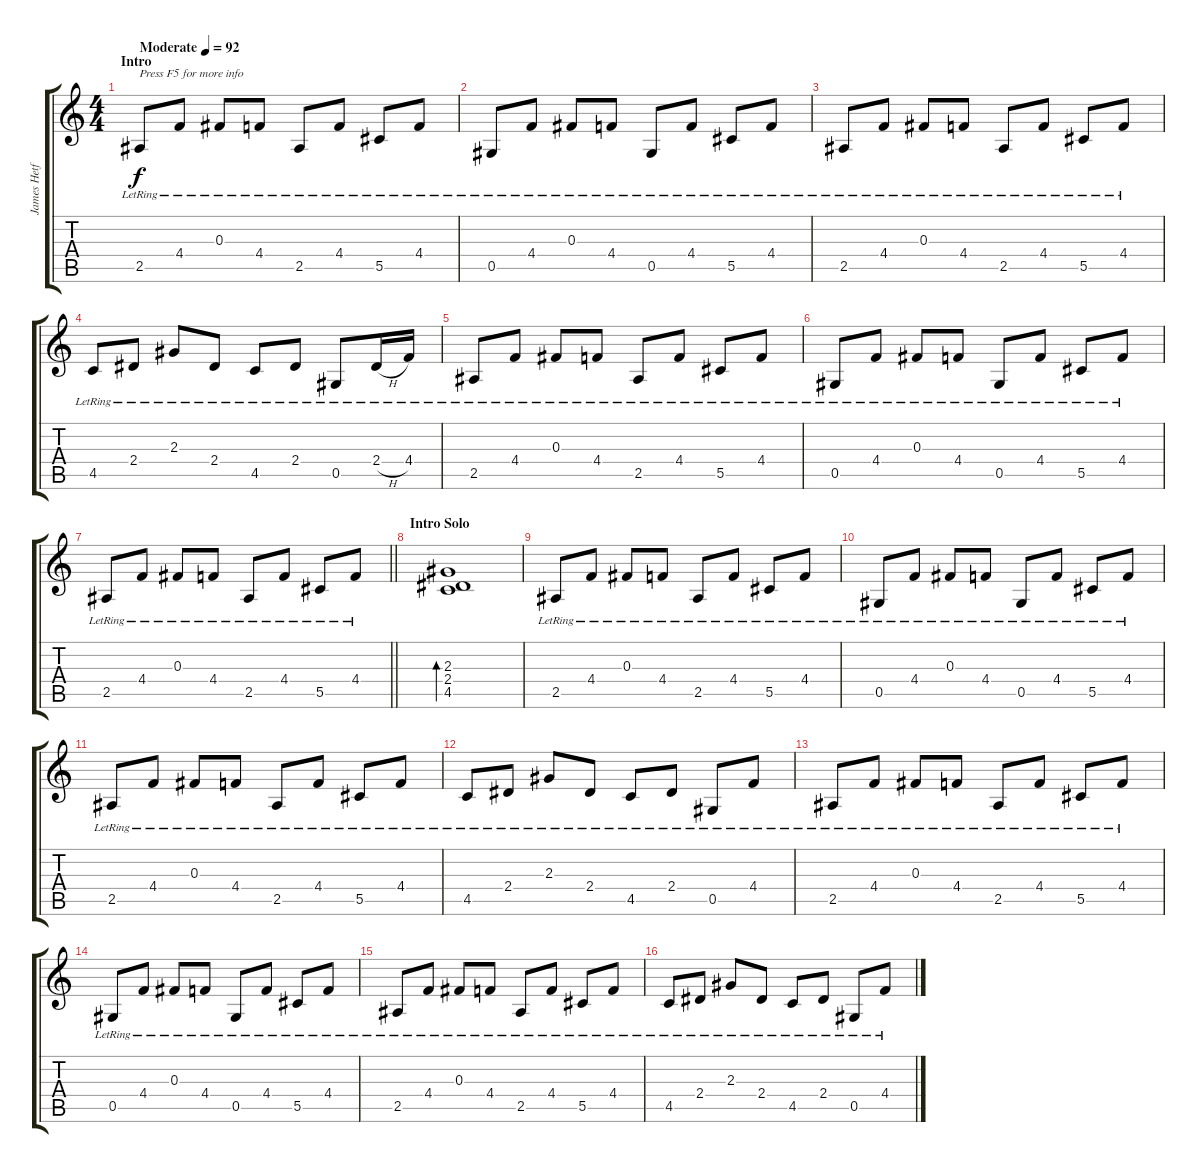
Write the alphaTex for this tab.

\track ("James Hetfield" "James Hetf") {instrument electricguitarclean}
\staff {score tabs}
\tuning (Eb4 Bb3 Gb3 Db3 Ab2 Eb2) {hide}
\ts (4 4)
\section ("" "Intro")
\tempo (92 "Moderate")
\clef g2
\ks c
2.5{lr}.8{txt "Press F5 for more info" dy f instrument electricguitarclean} 4.4{lr}.8 0.3{lr}.8 4.4{lr}.8 2.5{lr}.8 4.4{lr}.8 5.5{lr}.8 4.4{lr}.8 |
0.5{lr}.8 4.4{lr}.8 0.3{lr}.8 4.4{lr}.8 0.5{lr}.8 4.4{lr}.8 5.5{lr}.8 4.4{lr}.8 |
2.5{lr}.8 4.4{lr}.8 0.3{lr}.8 4.4{lr}.8 2.5{lr}.8 4.4{lr}.8 5.5{lr}.8 4.4{lr}.8 |
4.5{lr}.8 2.4{lr}.8 2.3{lr}.8 2.4{lr}.8 4.5{lr}.8 2.4{lr}.8 0.5{lr}.8 2.4{h lr}.16 4.4{lr}.16 |
2.5{lr}.8 4.4{lr}.8 0.3{lr}.8 4.4{lr}.8 2.5{lr}.8 4.4{lr}.8 5.5{lr}.8 4.4{lr}.8 |
0.5{lr}.8 4.4{lr}.8 0.3{lr}.8 4.4{lr}.8 0.5{lr}.8 4.4{lr}.8 5.5{lr}.8 4.4{lr}.8 |
\barLineRight lightlight
2.5{lr}.8 4.4{lr}.8 0.3{lr}.8 4.4{lr}.8 2.5{lr}.8 4.4{lr}.8 5.5{lr}.8 4.4{lr}.8 |
\section ("" "Intro Solo")
(2.3 2.4 4.5).1{bd 120} |
2.5{lr}.8 4.4{lr}.8 0.3{lr}.8 4.4{lr}.8 2.5{lr}.8 4.4{lr}.8 5.5{lr}.8 4.4{lr}.8 |
0.5{lr}.8 4.4{lr}.8 0.3{lr}.8 4.4{lr}.8 0.5{lr}.8 4.4{lr}.8 5.5{lr}.8 4.4{lr}.8 |
2.5{lr}.8 4.4{lr}.8 0.3{lr}.8 4.4{lr}.8 2.5{lr}.8 4.4{lr}.8 5.5{lr}.8 4.4{lr}.8 |
4.5{lr}.8 2.4{lr}.8 2.3{lr}.8 2.4{lr}.8 4.5{lr}.8 2.4{lr}.8 0.5{lr}.8 4.4{lr}.8 |
2.5{lr}.8 4.4{lr}.8 0.3{lr}.8 4.4{lr}.8 2.5{lr}.8 4.4{lr}.8 5.5{lr}.8 4.4{lr}.8 |
0.5{lr}.8 4.4{lr}.8 0.3{lr}.8 4.4{lr}.8 0.5{lr}.8 4.4{lr}.8 5.5{lr}.8 4.4{lr}.8 |
2.5{lr}.8 4.4{lr}.8 0.3{lr}.8 4.4{lr}.8 2.5{lr}.8 4.4{lr}.8 5.5{lr}.8 4.4{lr}.8 |
4.5{lr}.8 2.4{lr}.8 2.3{lr}.8 2.4{lr}.8 4.5{lr}.8 2.4{lr}.8 0.5{lr}.8 4.4{lr}.8
